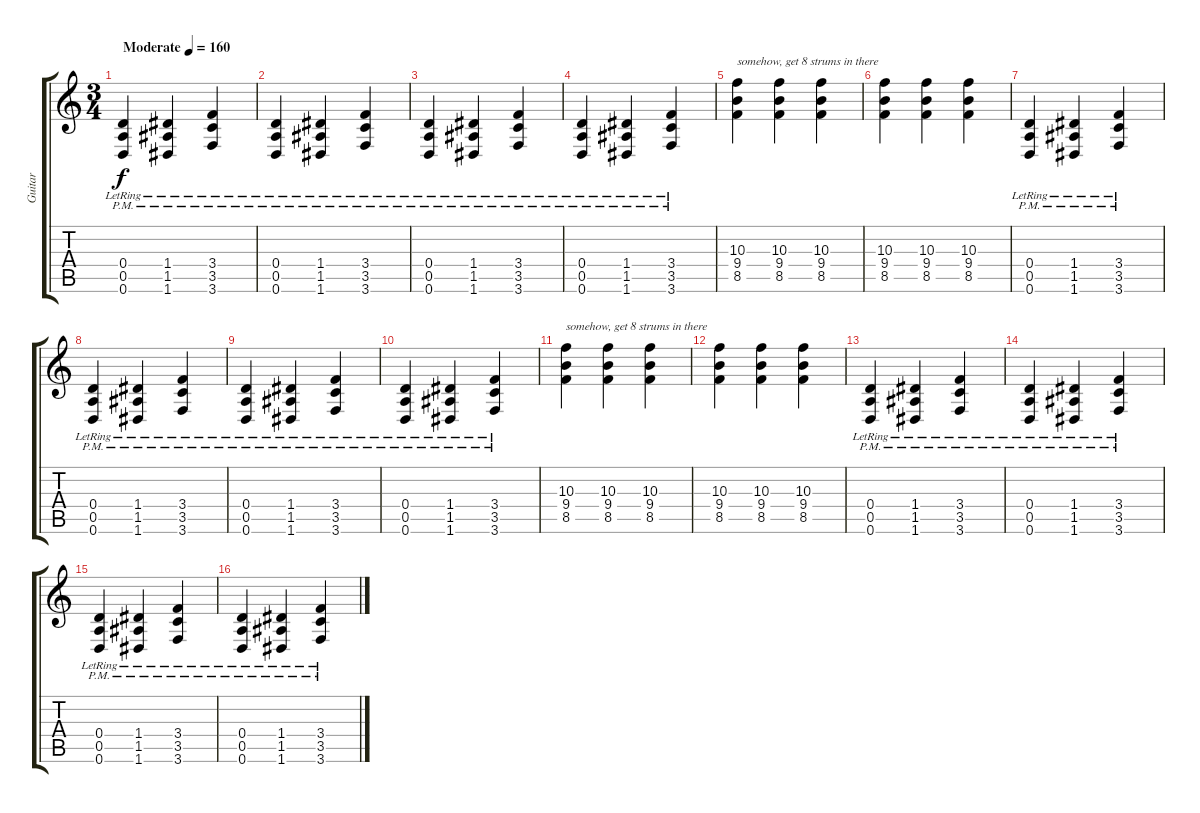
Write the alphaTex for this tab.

\track ("Guitar" "Guitar") {instrument distortionguitar}
\staff {score tabs}
\tuning (E4 B3 G3 D3 A2 D2) {hide}
\ts (3 4)
\tempo (160 "Moderate")
\clef g2
\ks c
(0.4{pm lr} 0.5{pm lr} 0.6{pm lr}).4{dy f instrument distortionguitar} (1.4{pm lr} 1.5{pm lr} 1.6{pm lr}).4 (3.4{pm lr} 3.5{pm lr} 3.6{pm lr}).4 |
(0.4{pm lr} 0.5{pm lr} 0.6{pm lr}).4 (1.4{pm lr} 1.5{pm lr} 1.6{pm lr}).4 (3.4{pm lr} 3.5{pm lr} 3.6{pm lr}).4 |
(0.4{pm lr} 0.5{pm lr} 0.6{pm lr}).4 (1.4{pm lr} 1.5{pm lr} 1.6{pm lr}).4 (3.4{pm lr} 3.5{pm lr} 3.6{pm lr}).4 |
(0.4{pm lr} 0.5{pm lr} 0.6{pm lr}).4 (1.4{pm lr} 1.5{pm lr} 1.6{pm lr}).4 (3.4{pm lr} 3.5{pm lr} 3.6{pm lr}).4 |
(10.3 9.4 8.5).4{txt "somehow, get 8 strums in there"} (10.3 9.4 8.5).4 (10.3 9.4 8.5).4 |
(10.3 9.4 8.5).4 (10.3 9.4 8.5).4 (10.3 9.4 8.5).4 |
(0.4{pm lr} 0.5{pm lr} 0.6{pm lr}).4 (1.4{pm lr} 1.5{pm lr} 1.6{pm lr}).4 (3.4{pm lr} 3.5{pm lr} 3.6{pm lr}).4 |
(0.4{pm lr} 0.5{pm lr} 0.6{pm lr}).4 (1.4{pm lr} 1.5{pm lr} 1.6{pm lr}).4 (3.4{pm lr} 3.5{pm lr} 3.6{pm lr}).4 |
(0.4{pm lr} 0.5{pm lr} 0.6{pm lr}).4 (1.4{pm lr} 1.5{pm lr} 1.6{pm lr}).4 (3.4{pm lr} 3.5{pm lr} 3.6{pm lr}).4 |
(0.4{pm lr} 0.5{pm lr} 0.6{pm lr}).4 (1.4{pm lr} 1.5{pm lr} 1.6{pm lr}).4 (3.4{pm lr} 3.5{pm lr} 3.6{pm lr}).4 |
(10.3 9.4 8.5).4{txt "somehow, get 8 strums in there"} (10.3 9.4 8.5).4 (10.3 9.4 8.5).4 |
(10.3 9.4 8.5).4 (10.3 9.4 8.5).4 (10.3 9.4 8.5).4 |
(0.4{pm lr} 0.5{pm lr} 0.6{pm lr}).4 (1.4{pm lr} 1.5{pm lr} 1.6{pm lr}).4 (3.4{pm lr} 3.5{pm lr} 3.6{pm lr}).4 |
(0.4{pm lr} 0.5{pm lr} 0.6{pm lr}).4 (1.4{pm lr} 1.5{pm lr} 1.6{pm lr}).4 (3.4{pm lr} 3.5{pm lr} 3.6{pm lr}).4 |
(0.4{pm lr} 0.5{pm lr} 0.6{pm lr}).4 (1.4{pm lr} 1.5{pm lr} 1.6{pm lr}).4 (3.4{pm lr} 3.5{pm lr} 3.6{pm lr}).4 |
(0.4{pm lr} 0.5{pm lr} 0.6{pm lr}).4 (1.4{pm lr} 1.5{pm lr} 1.6{pm lr}).4 (3.4{pm lr} 3.5{pm lr} 3.6{pm lr}).4
